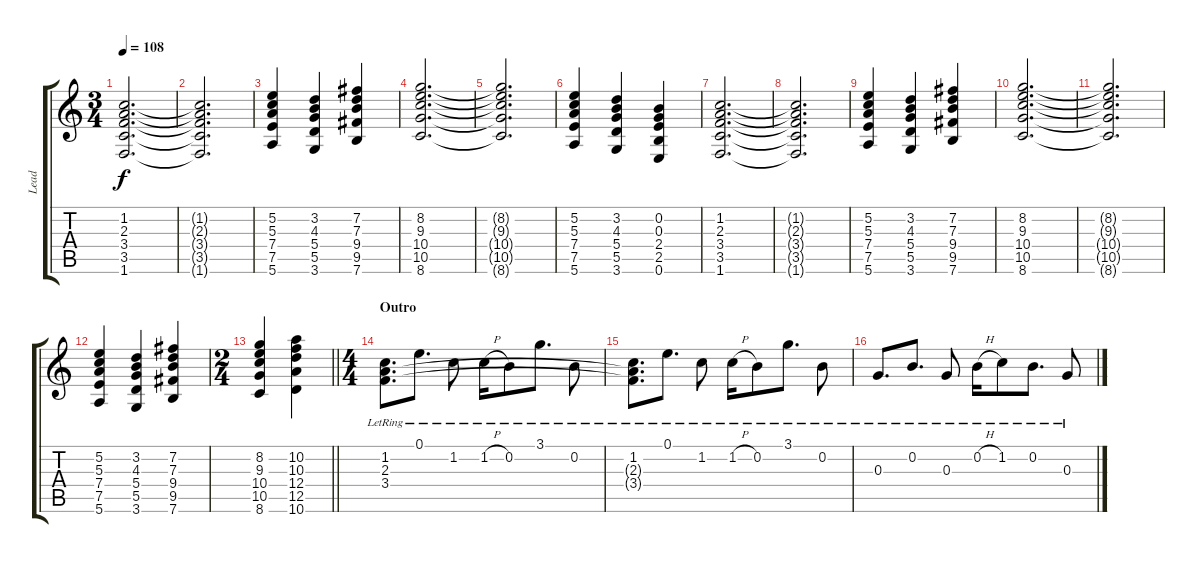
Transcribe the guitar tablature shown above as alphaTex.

\track ("Lead" "Lead") {instrument acousticguitarsteel}
\staff {score tabs}
\tuning (E4 B3 G3 D3 A2 E2) {hide}
\ts (3 4)
\tempo 108
\clef g2
\ks c
(1.2 2.3 3.4 3.5 1.6).2{d dy f} |
(1.2{t} 2.3{t} 3.4{t} 3.5{t} 1.6{t}).2{d} |
(5.2 5.3 7.4 7.5 5.6).4 (3.2 4.3 5.4 5.5 3.6).4 (7.2 7.3 9.4 9.5 7.6).4 |
(8.2 9.3 10.4 10.5 8.6).2{d} |
(8.2{t} 9.3{t} 10.4{t} 10.5{t} 8.6{t}).2{d} |
(5.2 5.3 7.4 7.5 5.6).4 (3.2 4.3 5.4 5.5 3.6).4 (0.2 0.3 2.4 2.5 0.6).4 |
(1.2 2.3 3.4 3.5 1.6).2{d} |
(1.2{t} 2.3{t} 3.4{t} 3.5{t} 1.6{t}).2{d} |
(5.2 5.3 7.4 7.5 5.6).4 (3.2 4.3 5.4 5.5 3.6).4 (7.2 7.3 9.4 9.5 7.6).4 |
(8.2 9.3 10.4 10.5 8.6).2{d} |
(8.2{t} 9.3{t} 10.4{t} 10.5{t} 8.6{t}).2{d} |
(5.2 5.3 7.4 7.5 5.6).4 (3.2 4.3 5.4 5.5 3.6).4 (7.2 7.3 9.4 9.5 7.6).4 |
\ts (2 4)
\barLineRight lightlight
(8.2 9.3 10.4 10.5 8.6).4 (10.2 10.3 12.4 12.5 10.6).4 |
\ts (4 4)
\section ("" "Outro")
(1.2{lr} 2.3{lr} 3.4{lr}).8{d} 0.1{lr}.8{d} 1.2{lr}.8 1.2{h lr}.16 0.2{lr}.8 3.1{lr}.8{d} 0.2{lr}.8 |
(1.2{lr} 2.3{t} 3.4{t}).8{d} 0.1{lr}.8{d} 1.2{lr}.8 1.2{h lr}.16 0.2{lr}.8 3.1{lr}.8{d} 0.2{lr}.8 |
0.3{lr}.8{d} 0.2{lr}.8{d} 0.3{lr}.8 0.2{h lr}.16 1.2{lr}.8 0.2{lr}.8{d} 0.3{lr}.8
